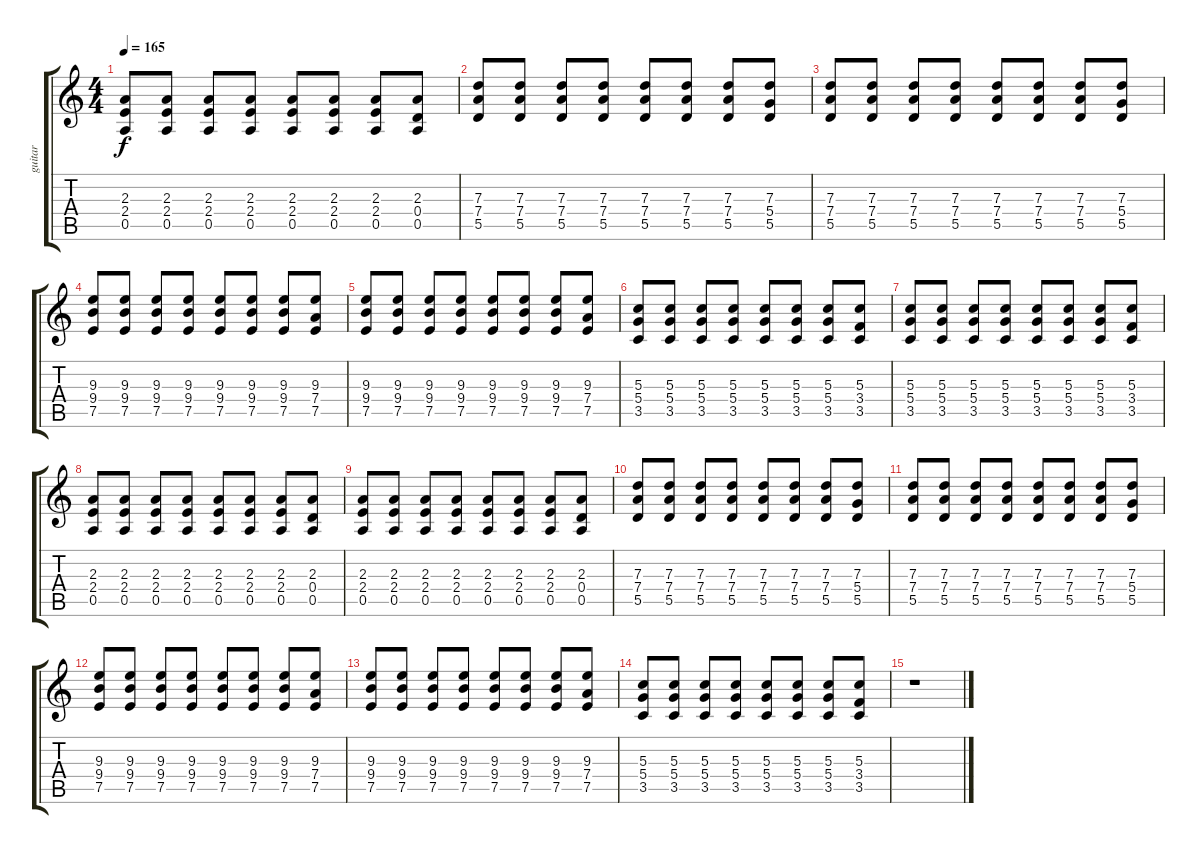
\track ("guitar" "guitar") {instrument overdrivenguitar}
\staff {score tabs}
\tuning (E4 B3 G3 D3 A2 E2) {hide}
\ts (4 4)
\tempo 165
\clef g2
\ks c
(2.3 2.4 0.5).8{dy f} (2.3 2.4 0.5).8 (2.3 2.4 0.5).8 (2.3 2.4 0.5).8 (2.3 2.4 0.5).8 (2.3 2.4 0.5).8 (2.3 2.4 0.5).8 (2.3 0.4 0.5).8 |
(7.3 7.4 5.5).8 (7.3 7.4 5.5).8 (7.3 7.4 5.5).8 (7.3 7.4 5.5).8 (7.3 7.4 5.5).8 (7.3 7.4 5.5).8 (7.3 7.4 5.5).8 (7.3 5.4 5.5).8 |
(7.3 7.4 5.5).8 (7.3 7.4 5.5).8 (7.3 7.4 5.5).8 (7.3 7.4 5.5).8 (7.3 7.4 5.5).8 (7.3 7.4 5.5).8 (7.3 7.4 5.5).8 (7.3 5.4 5.5).8 |
(9.3 9.4 7.5).8 (9.3 9.4 7.5).8 (9.3 9.4 7.5).8 (9.3 9.4 7.5).8 (9.3 9.4 7.5).8 (9.3 9.4 7.5).8 (9.3 9.4 7.5).8 (9.3 7.4 7.5).8 |
(9.3 9.4 7.5).8 (9.3 9.4 7.5).8 (9.3 9.4 7.5).8 (9.3 9.4 7.5).8 (9.3 9.4 7.5).8 (9.3 9.4 7.5).8 (9.3 9.4 7.5).8 (9.3 7.4 7.5).8 |
(5.3 5.4 3.5).8 (5.3 5.4 3.5).8 (5.3 5.4 3.5).8 (5.3 5.4 3.5).8 (5.3 5.4 3.5).8 (5.3 5.4 3.5).8 (5.3 5.4 3.5).8 (5.3 3.4 3.5).8 |
(5.3 5.4 3.5).8 (5.3 5.4 3.5).8 (5.3 5.4 3.5).8 (5.3 5.4 3.5).8 (5.3 5.4 3.5).8 (5.3 5.4 3.5).8 (5.3 5.4 3.5).8 (5.3 3.4 3.5).8 |
(2.3 2.4 0.5).8 (2.3 2.4 0.5).8 (2.3 2.4 0.5).8 (2.3 2.4 0.5).8 (2.3 2.4 0.5).8 (2.3 2.4 0.5).8 (2.3 2.4 0.5).8 (2.3 0.4 0.5).8 |
(2.3 2.4 0.5).8 (2.3 2.4 0.5).8 (2.3 2.4 0.5).8 (2.3 2.4 0.5).8 (2.3 2.4 0.5).8 (2.3 2.4 0.5).8 (2.3 2.4 0.5).8 (2.3 0.4 0.5).8 |
(7.3 7.4 5.5).8 (7.3 7.4 5.5).8 (7.3 7.4 5.5).8 (7.3 7.4 5.5).8 (7.3 7.4 5.5).8 (7.3 7.4 5.5).8 (7.3 7.4 5.5).8 (7.3 5.4 5.5).8 |
(7.3 7.4 5.5).8 (7.3 7.4 5.5).8 (7.3 7.4 5.5).8 (7.3 7.4 5.5).8 (7.3 7.4 5.5).8 (7.3 7.4 5.5).8 (7.3 7.4 5.5).8 (7.3 5.4 5.5).8 |
(9.3 9.4 7.5).8 (9.3 9.4 7.5).8 (9.3 9.4 7.5).8 (9.3 9.4 7.5).8 (9.3 9.4 7.5).8 (9.3 9.4 7.5).8 (9.3 9.4 7.5).8 (9.3 7.4 7.5).8 |
(9.3 9.4 7.5).8 (9.3 9.4 7.5).8 (9.3 9.4 7.5).8 (9.3 9.4 7.5).8 (9.3 9.4 7.5).8 (9.3 9.4 7.5).8 (9.3 9.4 7.5).8 (9.3 7.4 7.5).8 |
(5.3 5.4 3.5).8 (5.3 5.4 3.5).8 (5.3 5.4 3.5).8 (5.3 5.4 3.5).8 (5.3 5.4 3.5).8 (5.3 5.4 3.5).8 (5.3 5.4 3.5).8 (5.3 3.4 3.5).8 |
r.1
